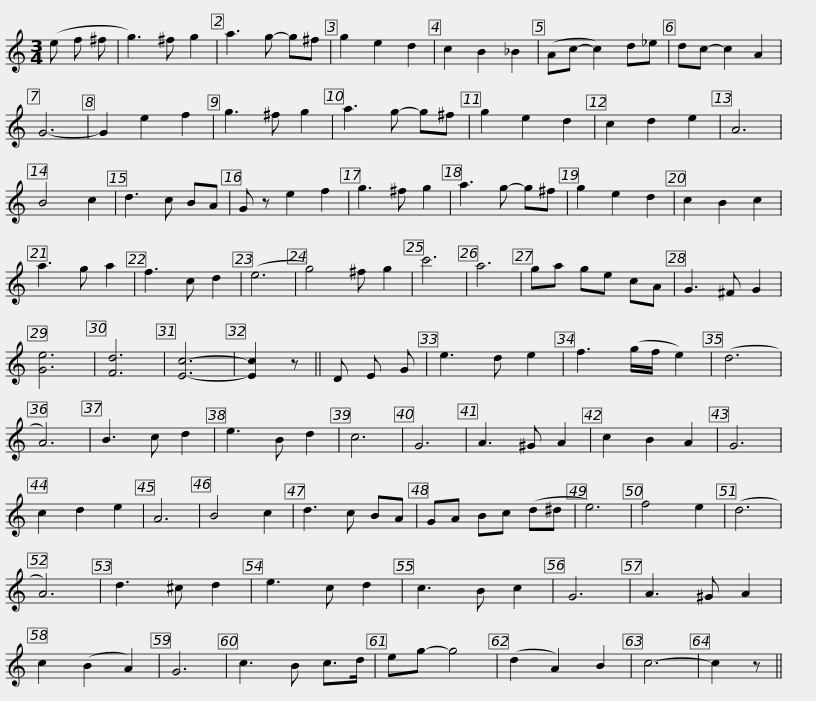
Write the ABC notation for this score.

X:1
L:1/8
M:3/4
I:linebreak $
K:C
V:1 treble
V:1
 (e f ^f | g3) ^f g2 | a3 g- g^f | g2 e2 d2 | c2 B2 _B2 | %5
 (Ac- c2) d_e | dc- c2 A2 | G6- | G2 e2 f2 | g3 ^f g2 |$ %10
 a3 g- g^f | g2 e2 d2 | c2 d2 e2 | A6 | B4 c2 | %15
 d3 c BA | G z e2 f2 | g3 ^f g2 | a3 g- g^f | g2 e2 d2 | %20
 c2 B2 c2 |$ a3 g a2 | f3 c d2 | (e6 | g4) ^f g2 | %25
 c'6 | a6 | ga ge cA | G3 ^F G2 | [Ge]6 | %30
 [Fd]6 | [Ec]6- | [Ec]2 z || D E G |$ e3 d e2 | %35
 f3 (g/f/ e2) | (d6 | A6) | B3 c d2 | e3 B d2 | %40
 c6 | G6 | A3 ^G A2 | c2 B2 A2 | G6 | %45
 c2 d2 e2 | A6 | B4 c2 |$ d3 c BA | GA Bc (d^d | %50
 e6) | f4 e2 | (d6 | A6) | d3 ^c d2 | %55
 e3 c d2 | c3 B c2 | G6 | A3 ^G A2 | c2 (B2 A2) |$ %60
 G6 | c3 B c>d | eg- g4 | (d2 A2) B2 | c6- | %65
 c2 z || %66
